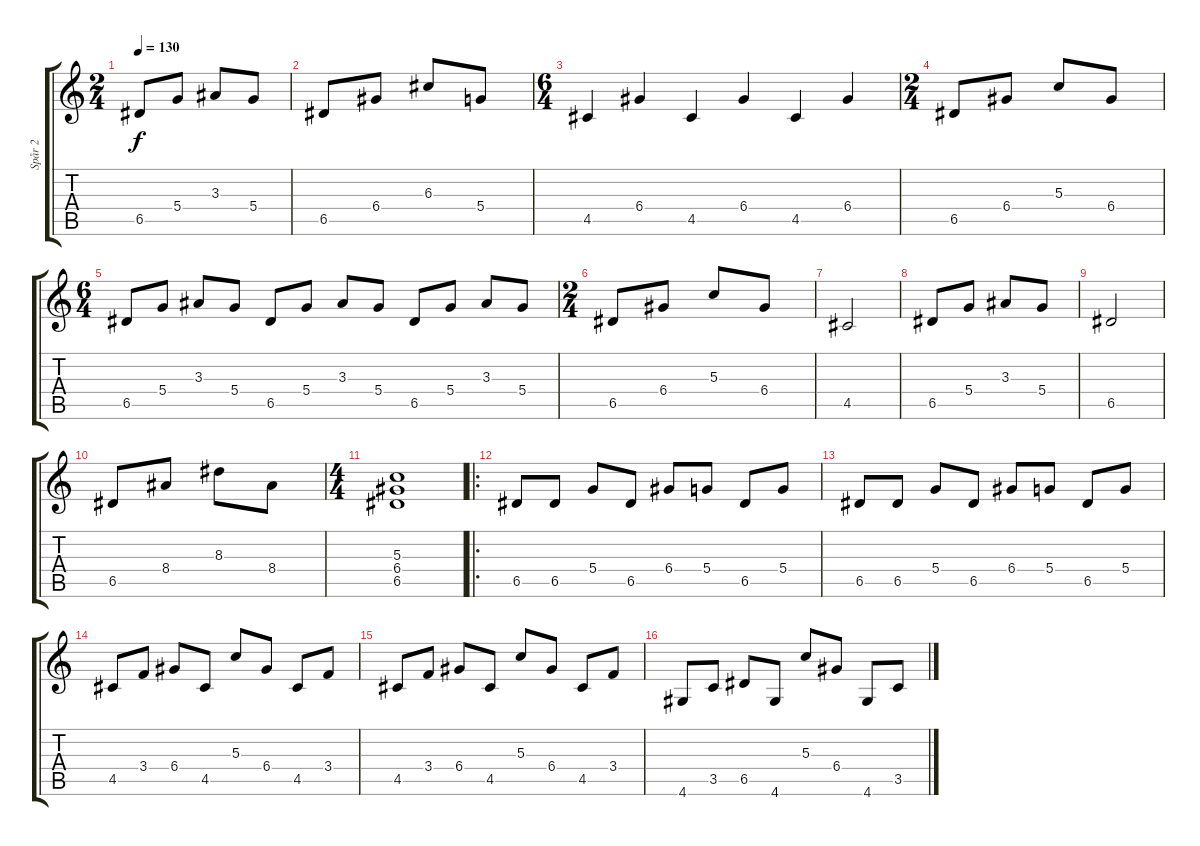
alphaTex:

\track ("Spår 2" "Spår 2") {instrument overdrivenguitar}
\staff {score tabs}
\tuning (E4 B3 G3 D3 A2 E2) {hide}
\ts (2 4)
\tempo 130
\clef g2
\ks c
6.5.8{dy f} 5.4.8 3.3.8 5.4.8 |
6.5.8 6.4.8 6.3.8 5.4.8 |
\ts (6 4)
4.5.4 6.4.4 4.5.4 6.4.4 4.5.4 6.4.4 |
\ts (2 4)
6.5.8 6.4.8 5.3.8 6.4.8 |
\ts (6 4)
6.5.8 5.4.8 3.3.8 5.4.8 6.5.8 5.4.8 3.3.8 5.4.8 6.5.8 5.4.8 3.3.8 5.4.8 |
\ts (2 4)
6.5.8 6.4.8 5.3.8 6.4.8 |
4.5.2 |
6.5.8 5.4.8 3.3.8 5.4.8 |
6.5.2 |
6.5.8 8.4.8 8.3.8 8.4.8 |
\ts (4 4)
(5.3 6.4 6.5).1 |
\ro
6.5.8 6.5.8 5.4.8 6.5.8 6.4.8 5.4.8 6.5.8 5.4.8 |
6.5.8 6.5.8 5.4.8 6.5.8 6.4.8 5.4.8 6.5.8 5.4.8 |
4.5.8 3.4.8 6.4.8 4.5.8 5.3.8 6.4.8 4.5.8 3.4.8 |
4.5.8 3.4.8 6.4.8 4.5.8 5.3.8 6.4.8 4.5.8 3.4.8 |
4.6.8 3.5.8 6.5.8 4.6.8 5.3.8 6.4.8 4.6.8 3.5.8
